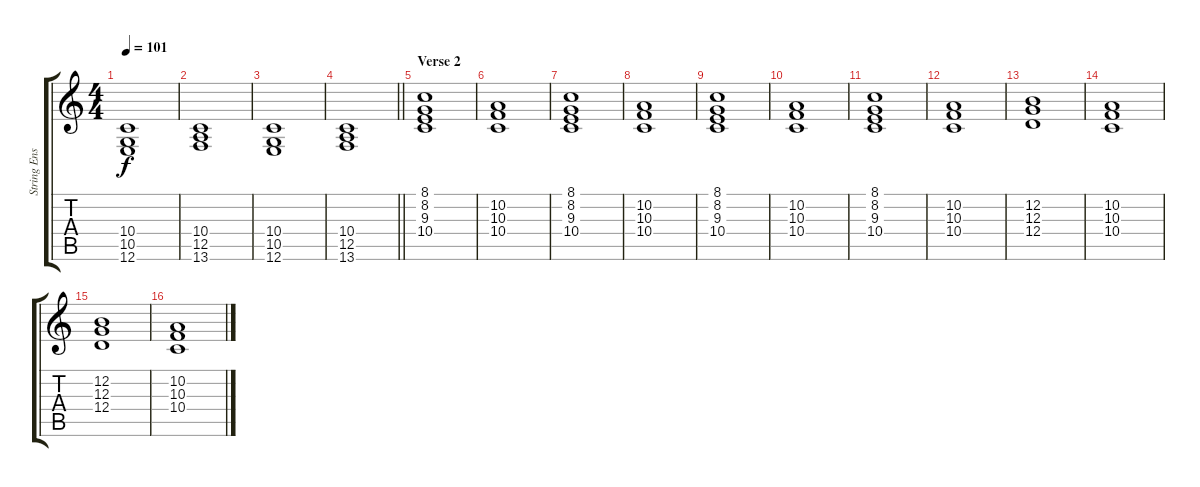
\track ("String Ensemble 2" "String Ens") {instrument stringensemble2}
\staff {score tabs}
\tuning (E4 B3 G3 D3 A2 E2) {hide}
\ts (4 4)
\tempo 101
\clef g2
\ks c
(10.4 10.5 12.6).1{dy f} |
(10.4 12.5 13.6).1 |
(10.4 10.5 12.6).1 |
\barLineRight lightlight
(10.4 12.5 13.6).1 |
\section ("" "Verse 2")
(8.1 8.2 9.3 10.4).1 |
(10.2 10.3 10.4).1 |
(8.1 8.2 9.3 10.4).1 |
(10.2 10.3 10.4).1 |
(8.1 8.2 9.3 10.4).1 |
(10.2 10.3 10.4).1 |
(8.1 8.2 9.3 10.4).1 |
(10.2 10.3 10.4).1 |
(12.2 12.3 12.4).1 |
(10.2 10.3 10.4).1 |
(12.2 12.3 12.4).1 |
(10.2 10.3 10.4).1
